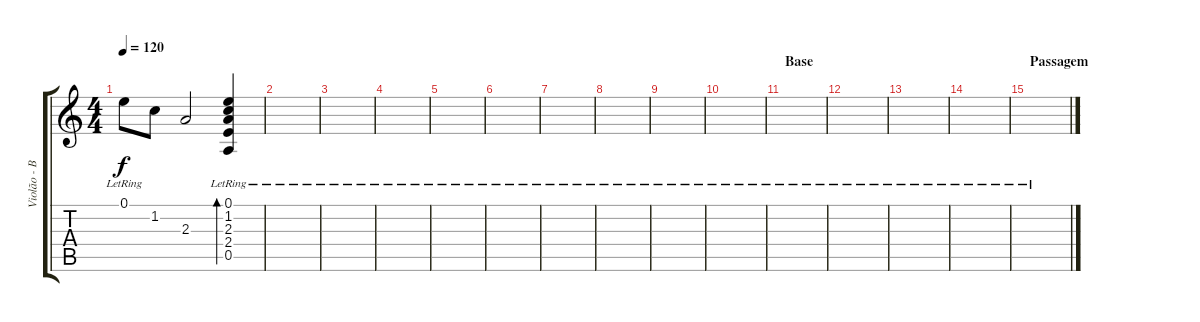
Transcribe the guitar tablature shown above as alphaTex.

\track ("Violão - Base" "Violão - B") {instrument acousticguitarsteel}
\staff {score tabs}
\tuning (E4 B3 G3 D3 A2 E2) {hide}
\ts (4 4)
\tempo 120
\clef g2
\ks c
0.1{lr}.8{dy f} 1.2.8 2.3.2 (0.1{lr} 1.2{lr} 2.3{lr} 2.4{lr} 0.5{lr}).4{bd 480} |
|
|
|
|
|
|
|
|
|
\section ("" "Base")
|
|
|
|
\section ("" "Passagem")
